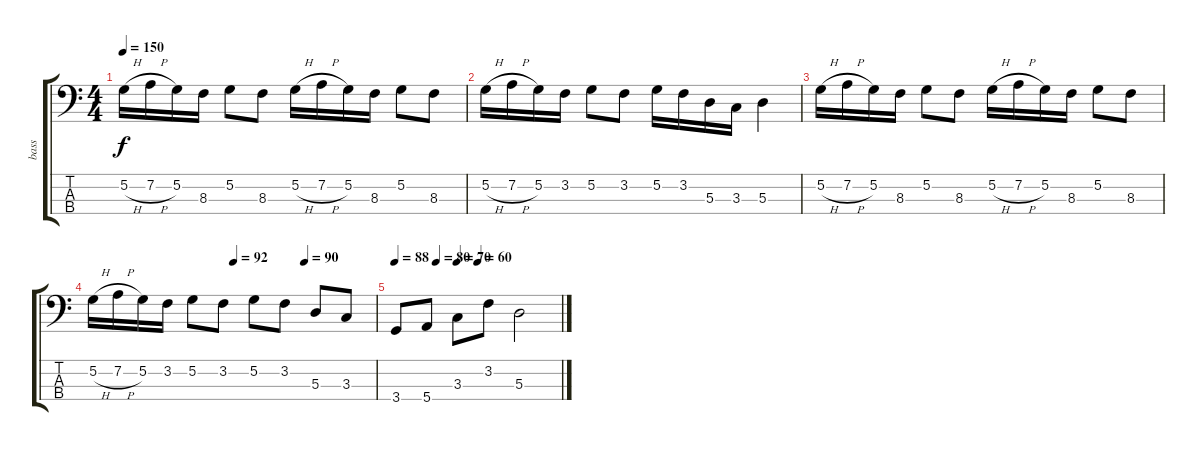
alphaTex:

\track ("bass" "bass") {instrument electricbassfinger}
\staff {score tabs}
\tuning (G2 D2 A1 E1) {hide}
\ts (4 4)
\tempo 150
\clef f4
\ks c
5.2{h}.16{dy f} 7.2{h}.16 5.2.16 8.3.16 5.2.8 8.3.8 5.2{h}.16 7.2{h}.16 5.2.16 8.3.16 5.2.8 8.3.8 |
5.2{h}.16 7.2{h}.16 5.2.16 3.2.16 5.2.8 3.2.8 5.2.16 3.2.16 5.3.16 3.3.16 5.3.4 |
5.2{h}.16 7.2{h}.16 5.2.16 8.3.16 5.2.8 8.3.8 5.2{h}.16 7.2{h}.16 5.2.16 8.3.16 5.2.8 8.3.8 |
\tempo (92 0.5)
\tempo (90 0.75)
5.2{h}.16 7.2{h}.16 5.2.16 3.2.16 5.2.8 3.2.8 5.2.8 3.2.8 5.3.8 3.3.8 |
\tempo 88
\tempo (80 0.25)
\tempo (70 0.375)
\tempo (60 0.5)
3.4.8 5.4.8 3.3.8 3.2.8 5.3.2
